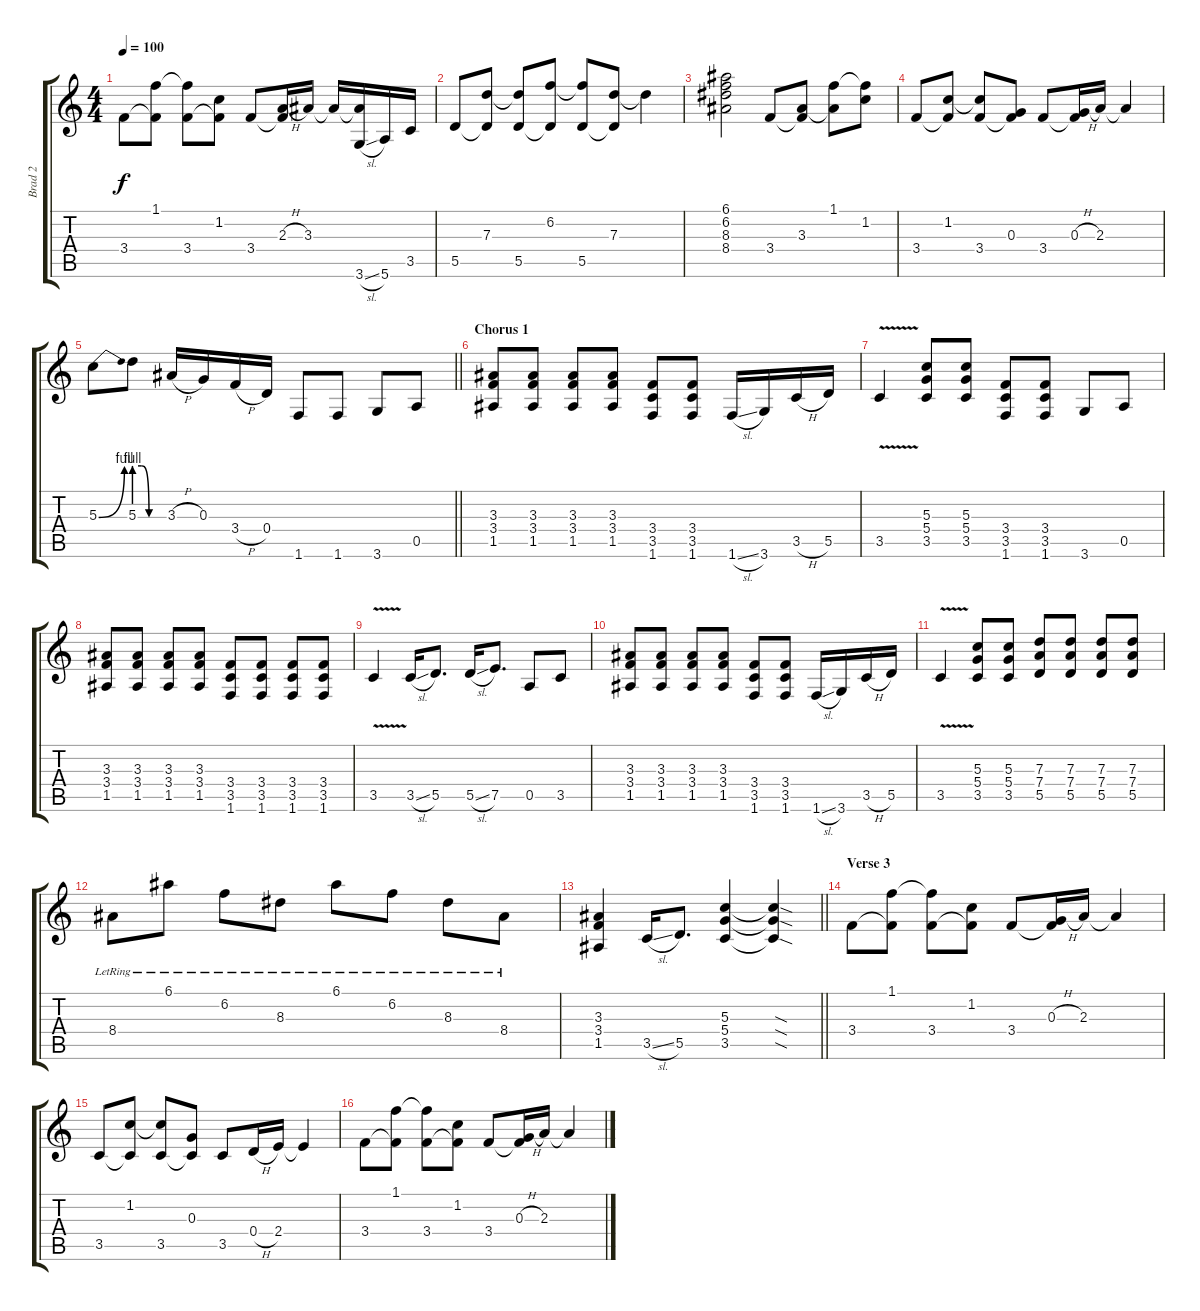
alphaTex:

\track ("Brad 2" "Brad 2") {instrument overdrivenguitar}
\staff {score tabs}
\tuning (E4 B3 G3 D3 A2 E2) {hide}
\ts (4 4)
\tempo 100
\clef g2
\ks c
3.4.8{dy f} (1.1 3.4{t}).8 (1.1{t} 3.4).8 (1.2 3.4{t}).8 3.4.8 (2.3{h} 3.4{t}).16 3.3.16 3.3{t}.16 (3.3{t} 3.6{sl}).16 5.6.16 3.5.16 |
5.5.8 (7.3 5.5{t}).8 (7.3{t} 5.5).8 (6.2 5.5{t}).8 (6.2{t} 5.5).8 (7.3 5.5{t}).8 7.3{t}.4 |
(6.1 6.2 8.3 8.4).2 3.4.8 (3.3 3.4{t}).8 (1.1 3.3{t}).8 (1.1{t} 1.2).8 |
3.4.8 (1.2 3.4{t}).8 (1.2{t} 3.4).8 (0.3 3.4{t}).8 3.4.8 (0.3{h} 3.4{t}).16 2.3.16 2.3{t}.4 |
\barLineRight lightlight
5.3{be (bend 0 0 60 4)}.8 5.3{be (custom 0 4 15 4 30 0 60 0)}.8 3.3{h}.16 0.3.16 3.4{h}.16 0.4.16 1.6.8 1.6.8 3.6.8 0.5.8 |
\section ("" "Chorus 1")
(3.3 3.4 1.5).8 (3.3 3.4 1.5).8 (3.3 3.4 1.5).8 (3.3 3.4 1.5).8 (3.4 3.5 1.6).8 (3.4 3.5 1.6).8 1.6{sl}.16 3.6.16 3.5{h}.16 5.5.16 |
3.5{v}.4 (5.3 5.4 3.5).8 (5.3 5.4 3.5).8 (3.4 3.5 1.6).8 (3.4 3.5 1.6).8 3.6.8 0.5.8 |
(3.3 3.4 1.5).8 (3.3 3.4 1.5).8 (3.3 3.4 1.5).8 (3.3 3.4 1.5).8 (3.4 3.5 1.6).8 (3.4 3.5 1.6).8 (3.4 3.5 1.6).8 (3.4 3.5 1.6).8 |
3.5{v}.4 3.5{sl}.16 5.5.8{d} 5.5{sl}.16 7.5.8{d} 0.5.8 3.5.8 |
(3.3 3.4 1.5).8 (3.3 3.4 1.5).8 (3.3 3.4 1.5).8 (3.3 3.4 1.5).8 (3.4 3.5 1.6).8 (3.4 3.5 1.6).8 1.6{sl}.16 3.6.16 3.5{h}.16 5.5.16 |
3.5{v}.4 (5.3 5.4 3.5).8 (5.3 5.4 3.5).8 (7.3 7.4 5.5).8 (7.3 7.4 5.5).8 (7.3 7.4 5.5).8 (7.3 7.4 5.5).8 |
8.4{lr}.8 6.1{lr}.8 6.2{lr}.8 8.3{lr}.8 6.1{lr}.8 6.2{lr}.8 8.3{lr}.8 8.4{lr}.8 |
\barLineRight lightlight
(3.3 3.4 1.5).4 3.5{sl}.16 5.5.8{d} (5.3 5.4 3.5).4 (5.3{sod t} 5.4{sod t} 3.5{sod t}).4 |
\section ("" "Verse 3")
3.4.8 (1.1 3.4{t}).8 (1.1{t} 3.4).8 (1.2 3.4{t}).8 3.4.8 (0.3{h} 3.4{t}).16 2.3.16 2.3{t}.4 |
3.5.8 (1.2 3.5{t}).8 (1.2{t} 3.5).8 (0.3 3.5{t}).8 3.5.8 0.4{h}.16 2.4.16 2.4{t}.4 |
3.4.8 (1.1 3.4{t}).8 (1.1{t} 3.4).8 (1.2 3.4{t}).8 3.4.8 (0.3{h} 3.4{t}).16 2.3.16 2.3{t}.4
